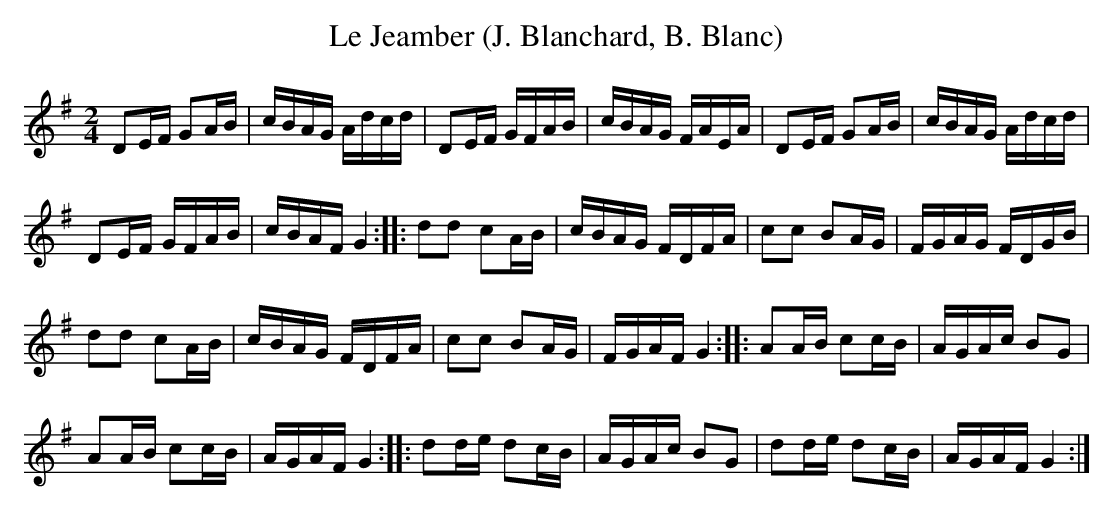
X:1
T:Le Jeamber (J. Blanchard, B. Blanc)
L:1/16
M:2/4
K:G major
D2EF G2AB|cBAG Adcd|D2EF GFAB|cBAG FAEA|D2EF G2AB|cBAG Adcd|
D2EF GFAB|cBAF G4:| |:d2d2 c2AB|cBAG FDFA|c2c2 B2AG|FGAG FDGB|
d2d2 c2AB|cBAG FDFA|c2c2 B2AG|FGAF G4:| |:A2AB c2cB|AGAc B2G2|
A2AB c2cB|AGAF G4:| |:d2de d2cB|AGAc B2G2|d2de d2cB|AGAF G4:|
